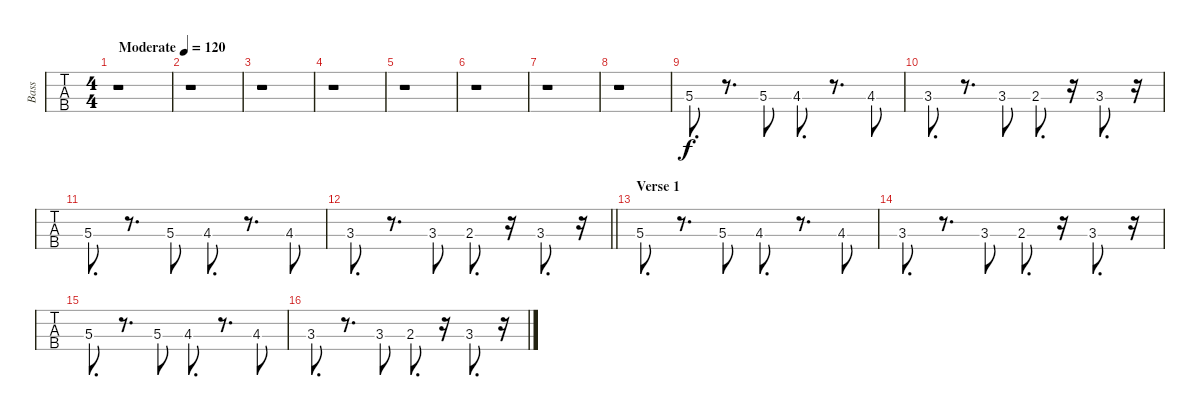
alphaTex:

\track ("Bass" "Bass") {instrument electricbassfinger}
\staff {tabs}
\tuning (G2 D2 A1 E1) {hide}
\ts (4 4)
\tempo (120 "Moderate")
\clef f4
\ks c
r.1{dy f instrument electricbassfinger} |
r.1 |
r.1 |
r.1 |
r.1 |
r.1 |
r.1 |
r.1 |
5.3.8{d} r.8{d} 5.3.8 4.3.8{d} r.8{d} 4.3.8 |
3.3.8{d} r.8{d} 3.3.8 2.3.8{d} r.16 3.3.8{d} r.16 |
5.3.8{d} r.8{d} 5.3.8 4.3.8{d} r.8{d} 4.3.8 |
\barLineRight lightlight
3.3.8{d} r.8{d} 3.3.8 2.3.8{d} r.16 3.3.8{d} r.16 |
\section ("" "Verse 1")
5.3.8{d} r.8{d} 5.3.8 4.3.8{d} r.8{d} 4.3.8 |
3.3.8{d} r.8{d} 3.3.8 2.3.8{d} r.16 3.3.8{d} r.16 |
5.3.8{d} r.8{d} 5.3.8 4.3.8{d} r.8{d} 4.3.8 |
3.3.8{d} r.8{d} 3.3.8 2.3.8{d} r.16 3.3.8{d} r.16
